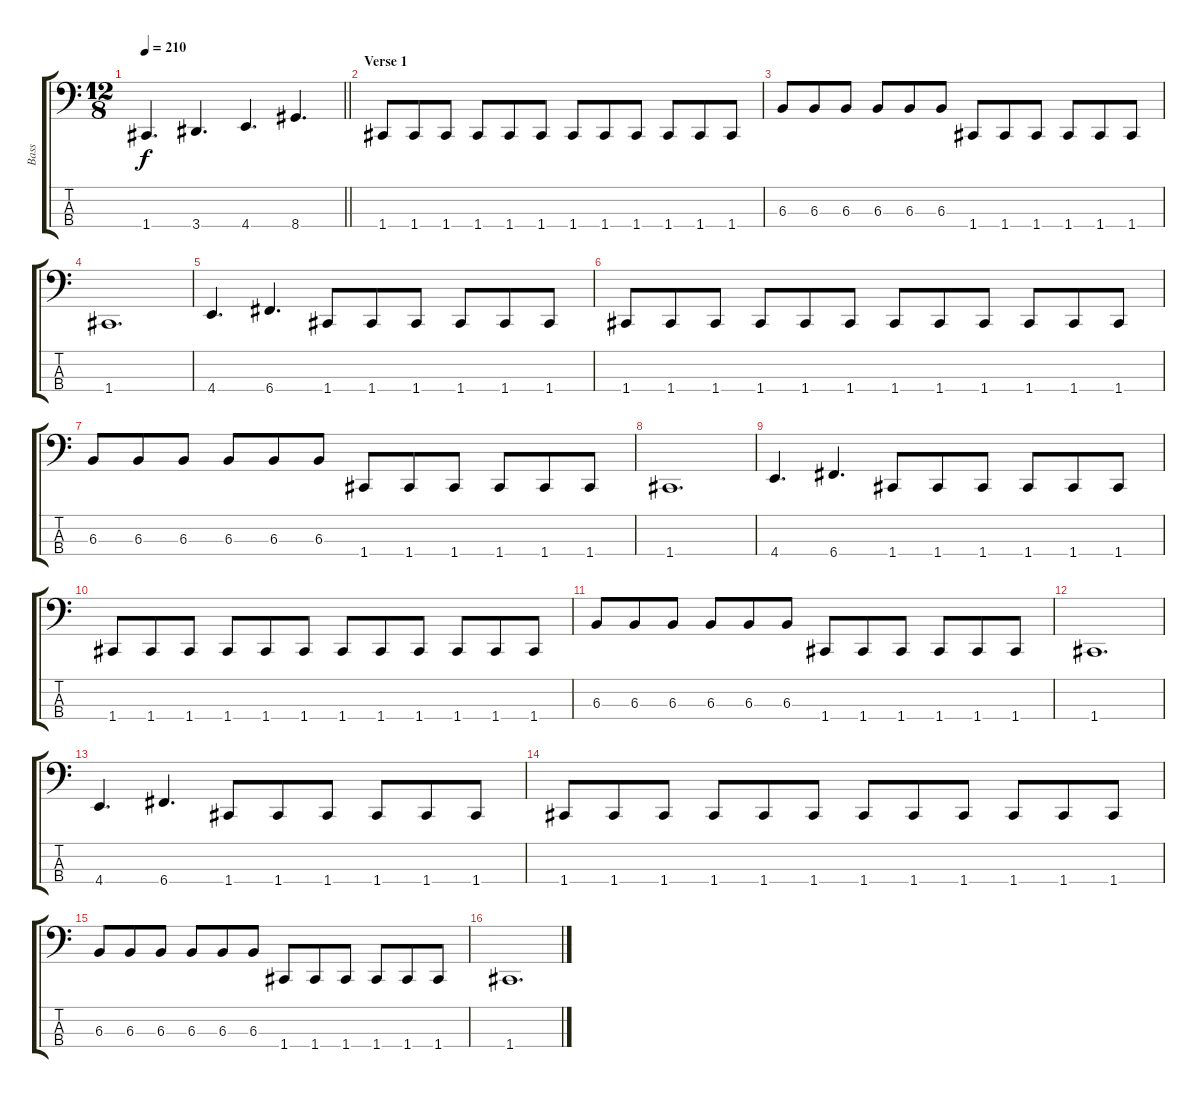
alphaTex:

\track ("Bass" "Bass") {instrument electricbasspick}
\staff {score tabs}
\tuning (Eb2 Bb1 F1 C1) {hide}
\ts (12 8)
\tempo 210
\clef f4
\barLineRight lightlight
\ks c
1.4.4{d dy f} 3.4.4{d} 4.4.4{d} 8.4.4{d} |
\section ("" "Verse 1")
1.4.8 1.4.8 1.4.8 1.4.8 1.4.8 1.4.8 1.4.8 1.4.8 1.4.8 1.4.8 1.4.8 1.4.8 |
6.3.8 6.3.8 6.3.8 6.3.8 6.3.8 6.3.8 1.4.8 1.4.8 1.4.8 1.4.8 1.4.8 1.4.8 |
1.4.1{d} |
4.4.4{d} 6.4.4{d} 1.4.8 1.4.8 1.4.8 1.4.8 1.4.8 1.4.8 |
1.4.8 1.4.8 1.4.8 1.4.8 1.4.8 1.4.8 1.4.8 1.4.8 1.4.8 1.4.8 1.4.8 1.4.8 |
6.3.8 6.3.8 6.3.8 6.3.8 6.3.8 6.3.8 1.4.8 1.4.8 1.4.8 1.4.8 1.4.8 1.4.8 |
1.4.1{d} |
4.4.4{d} 6.4.4{d} 1.4.8 1.4.8 1.4.8 1.4.8 1.4.8 1.4.8 |
1.4.8 1.4.8 1.4.8 1.4.8 1.4.8 1.4.8 1.4.8 1.4.8 1.4.8 1.4.8 1.4.8 1.4.8 |
6.3.8 6.3.8 6.3.8 6.3.8 6.3.8 6.3.8 1.4.8 1.4.8 1.4.8 1.4.8 1.4.8 1.4.8 |
1.4.1{d} |
4.4.4{d} 6.4.4{d} 1.4.8 1.4.8 1.4.8 1.4.8 1.4.8 1.4.8 |
1.4.8 1.4.8 1.4.8 1.4.8 1.4.8 1.4.8 1.4.8 1.4.8 1.4.8 1.4.8 1.4.8 1.4.8 |
6.3.8 6.3.8 6.3.8 6.3.8 6.3.8 6.3.8 1.4.8 1.4.8 1.4.8 1.4.8 1.4.8 1.4.8 |
1.4.1{d}
